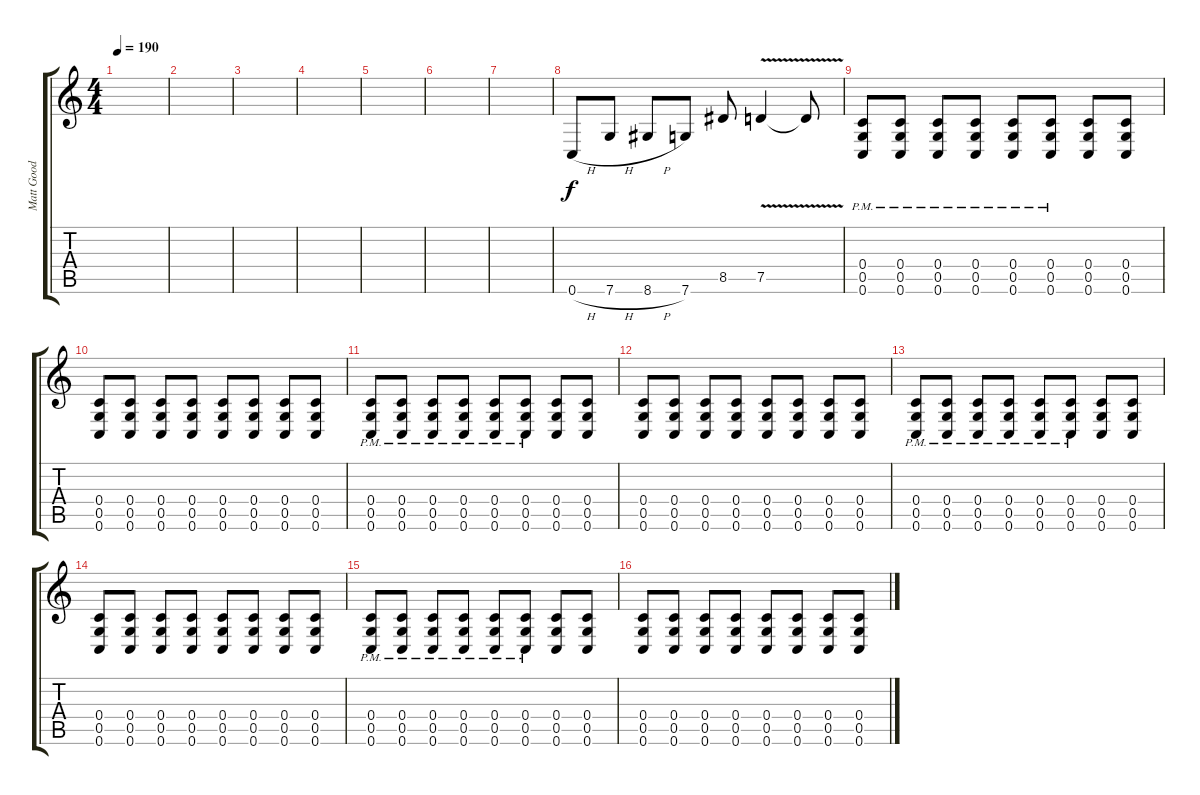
\track ("Matt Good" "Matt Good") {instrument distortionguitar}
\staff {score tabs}
\tuning (D4 A3 F3 C3 G2 C2) {hide}
\ts (4 4)
\tempo 190
\clef g2
\ks c
|
|
|
|
|
|
|
0.6{h}.8 7.6{h}.8 8.6{h}.8 7.6.8 8.5.8 7.5{v}.4 7.5{t}.8 |
(0.4{pm} 0.5{pm} 0.6{pm}).8 (0.4{pm} 0.5{pm} 0.6{pm}).8 (0.4{pm} 0.5{pm} 0.6{pm}).8 (0.4{pm} 0.5{pm} 0.6{pm}).8 (0.4{pm} 0.5{pm} 0.6{pm}).8 (0.4{pm} 0.5{pm} 0.6{pm}).8 (0.4 0.5 0.6).8 (0.4 0.5 0.6).8 |
(0.4 0.5 0.6).8 (0.4 0.5 0.6).8 (0.4 0.5 0.6).8 (0.4 0.5 0.6).8 (0.4 0.5 0.6).8 (0.4 0.5 0.6).8 (0.4 0.5 0.6).8 (0.4 0.5 0.6).8 |
(0.4{pm} 0.5{pm} 0.6{pm}).8 (0.4{pm} 0.5{pm} 0.6{pm}).8 (0.4{pm} 0.5{pm} 0.6{pm}).8 (0.4{pm} 0.5{pm} 0.6{pm}).8 (0.4{pm} 0.5{pm} 0.6{pm}).8 (0.4{pm} 0.5{pm} 0.6{pm}).8 (0.4 0.5 0.6).8 (0.4 0.5 0.6).8 |
(0.4 0.5 0.6).8 (0.4 0.5 0.6).8 (0.4 0.5 0.6).8 (0.4 0.5 0.6).8 (0.4 0.5 0.6).8 (0.4 0.5 0.6).8 (0.4 0.5 0.6).8 (0.4 0.5 0.6).8 |
(0.4{pm} 0.5{pm} 0.6{pm}).8 (0.4{pm} 0.5{pm} 0.6{pm}).8 (0.4{pm} 0.5{pm} 0.6{pm}).8 (0.4{pm} 0.5{pm} 0.6{pm}).8 (0.4{pm} 0.5{pm} 0.6{pm}).8 (0.4{pm} 0.5{pm} 0.6{pm}).8 (0.4 0.5 0.6).8 (0.4 0.5 0.6).8 |
(0.4 0.5 0.6).8 (0.4 0.5 0.6).8 (0.4 0.5 0.6).8 (0.4 0.5 0.6).8 (0.4 0.5 0.6).8 (0.4 0.5 0.6).8 (0.4 0.5 0.6).8 (0.4 0.5 0.6).8 |
(0.4{pm} 0.5{pm} 0.6{pm}).8 (0.4{pm} 0.5{pm} 0.6{pm}).8 (0.4{pm} 0.5{pm} 0.6{pm}).8 (0.4{pm} 0.5{pm} 0.6{pm}).8 (0.4{pm} 0.5{pm} 0.6{pm}).8 (0.4{pm} 0.5{pm} 0.6{pm}).8 (0.4 0.5 0.6).8 (0.4 0.5 0.6).8 |
(0.4 0.5 0.6).8 (0.4 0.5 0.6).8 (0.4 0.5 0.6).8 (0.4 0.5 0.6).8 (0.4 0.5 0.6).8 (0.4 0.5 0.6).8 (0.4 0.5 0.6).8 (0.4 0.5 0.6).8
